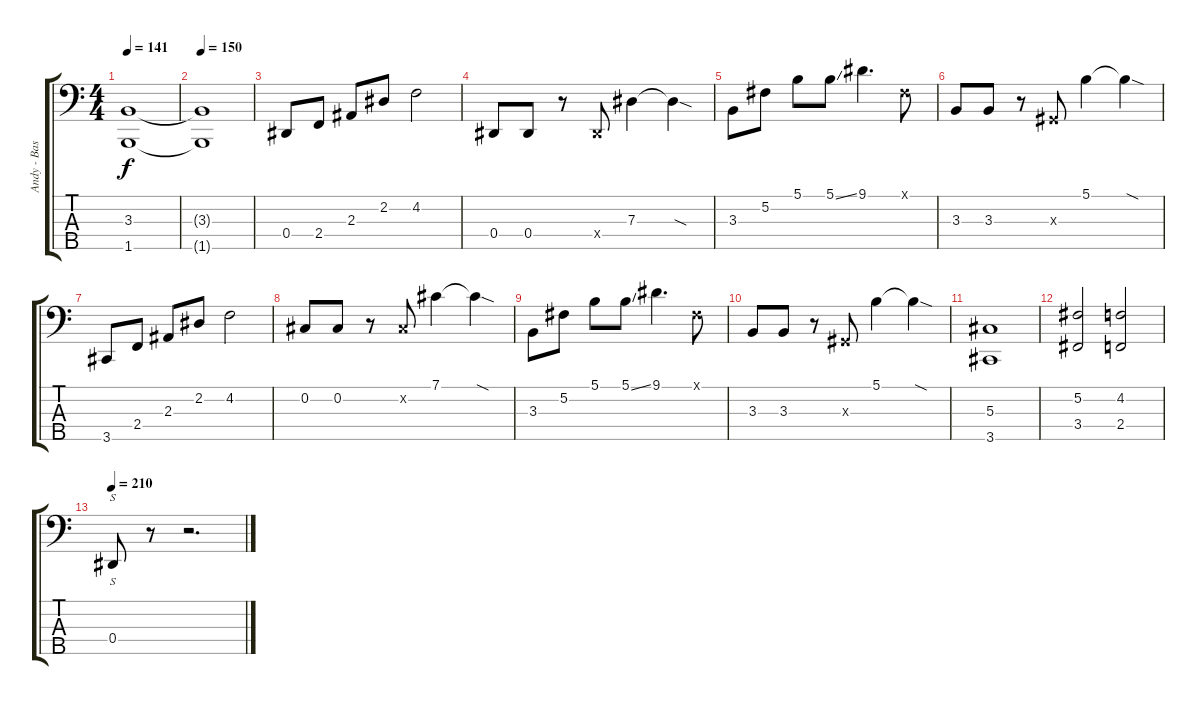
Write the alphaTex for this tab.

\track ("Andy - Bass" "Andy - Bas") {instrument electricbassfinger}
\staff {score tabs}
\tuning (Gb2 Db2 Ab1 Eb1 Bb0) {hide}
\ts (4 4)
\tempo 141
\clef f4
\ks c
(3.3 1.5).1{dy f} |
\tempo 150
(3.3{t} 1.5{t}).1 |
0.4.8 2.4.8 2.3.8 2.2.8 4.2.2 |
0.4.8 0.4.8 r.8 0.4{x}.8 7.3.4 7.3{sod t}.4 |
3.3.8 5.2.8 5.1.8 5.1{ss}.8 9.1.4{d} 0.1{x}.8 |
3.3.8 3.3.8 r.8 0.3{x}.8 5.1.4 5.1{sod t}.4 |
3.5.8 2.4.8 2.3.8 2.2.8 4.2.2 |
0.2.8 0.2.8 r.8 0.2{x}.8 7.1.4 7.1{sod t}.4 |
3.3.8 5.2.8 5.1.8 5.1{ss}.8 9.1.4{d} 0.1{x}.8 |
3.3.8 3.3.8 r.8 0.3{x}.8 5.1.4 5.1{sod t}.4 |
(5.3 3.5).1 |
(5.2 3.4).2 (4.2 2.4).2 |
\tempo 210
0.4.8{s instrument slapbass2} r.8 r.2{d}
